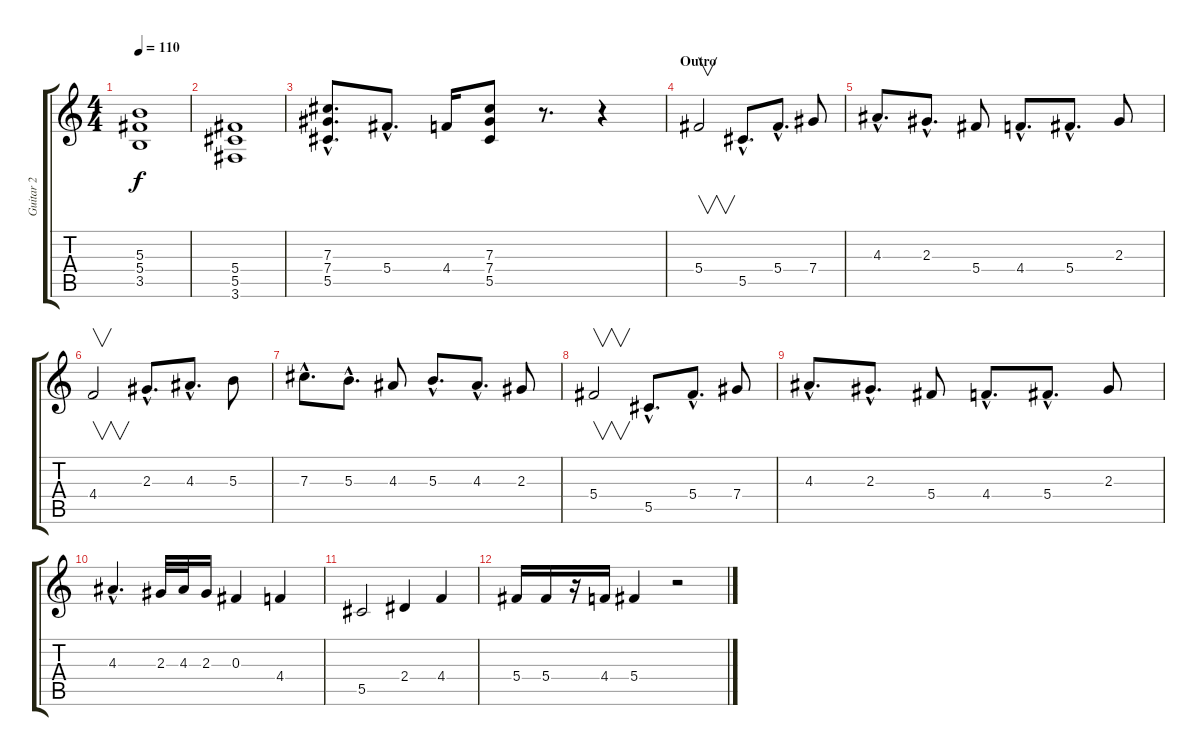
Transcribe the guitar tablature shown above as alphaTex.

\track ("Guitar 2" "Guitar 2") {instrument distortionguitar}
\staff {score tabs}
\tuning (Eb4 Bb3 Gb3 Db3 Ab2 Eb2) {hide}
\ts (4 4)
\tempo 110
\clef g2
\ks c
(5.3 5.4 3.5).1{dy f} |
(5.4 5.5 3.6).1 |
(7.3{hac} 7.4{hac} 5.5{hac}).8{d} 5.4{hac}.8{d} 4.4.16 (7.3 7.4 5.5).8 r.8{d} r.4 |
\section ("" "Outro")
5.4.2{v} 5.5{hac}.8{d} 5.4{hac}.8{d} 7.4.8 |
4.3{hac}.8{d} 2.3{hac}.8{d} 5.4.8 4.4{hac}.8{d} 5.4{hac}.8{d} 2.3.8 |
4.4.2{v} 2.3{hac}.8{d} 4.3{hac}.8{d} 5.3.8 |
7.3{hac}.8{d} 5.3{hac}.8{d} 4.3.8 5.3{hac}.8{d} 4.3{hac}.8{d} 2.3.8 |
5.4.2{v} 5.5{hac}.8{d} 5.4{hac}.8{d} 7.4.8 |
4.3{hac}.8{d} 2.3{hac}.8{d} 5.4.8 4.4{hac}.8{d} 5.4{hac}.8{d} 2.3.8 |
4.3{hac}.4{d} 2.3.32 4.3.32 2.3.16 0.3.4 4.4.4 |
5.5.2 2.4.4 4.4.4 |
5.4.16 5.4.16 r.16 4.4.16 5.4.4 r.2
